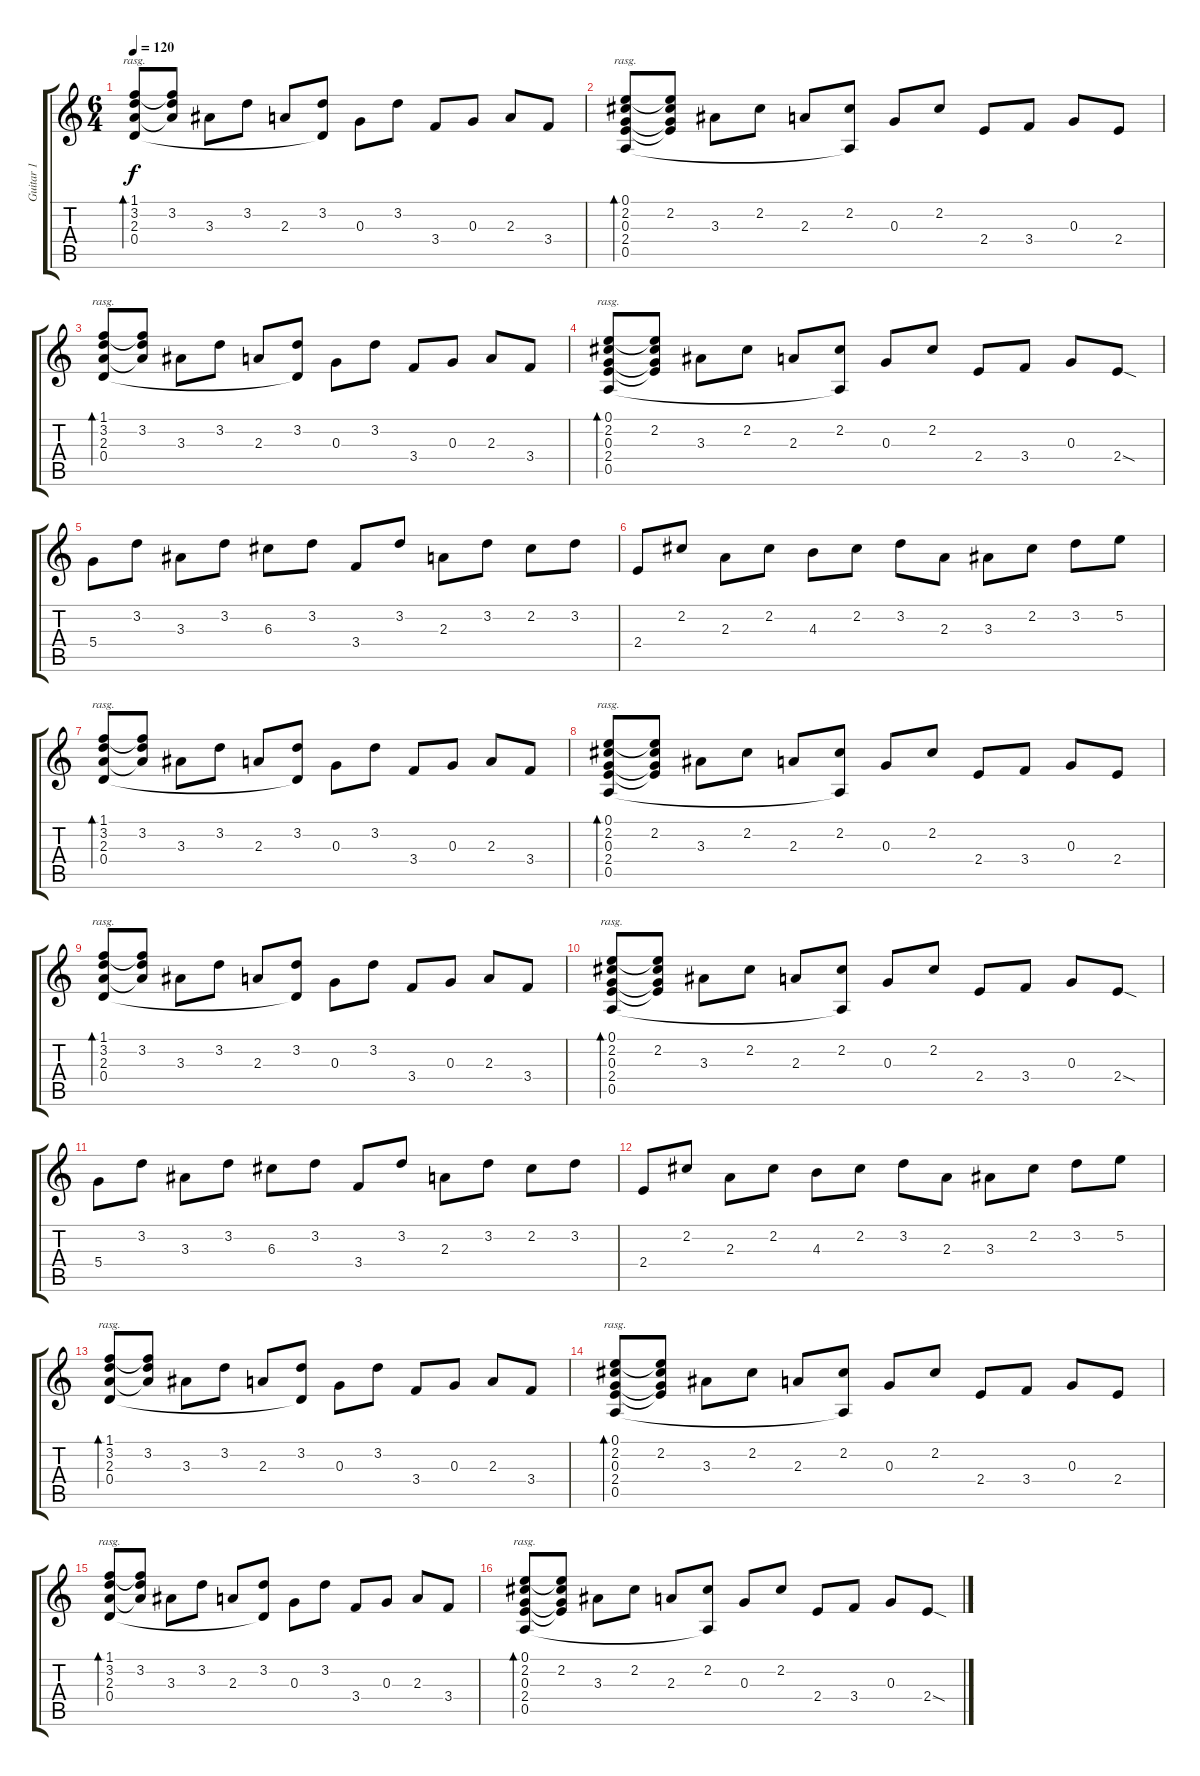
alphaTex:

\track ("Guitar 1" "Guitar 1") {instrument acousticguitarnylon}
\staff {score tabs}
\tuning (E4 B3 G3 D3 A2 E2) {hide}
\ts (6 4)
\tempo 120
\clef g2
\ks c
(1.1 3.2 2.3 0.4).8{bd 480 rasg ii dy f instrument acousticguitarnylon} (1.1{t} 3.2 2.3{t}).8 3.3.8 3.2.8 2.3.8 (3.2 0.4{t}).8 0.3.8 3.2.8 3.4.8 0.3.8 2.3.8 3.4.8 |
(0.1 2.2 0.3 2.4 0.5).8{bd 480 rasg ii} (0.1{t} 2.2 0.3{t} 2.4{t}).8 3.3.8 2.2.8 2.3.8 (2.2 0.5{t}).8 0.3.8 2.2.8 2.4.8 3.4.8 0.3.8 2.4.8 |
(1.1 3.2 2.3 0.4).8{bd 480 rasg ii} (1.1{t} 3.2 2.3{t}).8 3.3.8 3.2.8 2.3.8 (3.2 0.4{t}).8 0.3.8 3.2.8 3.4.8 0.3.8 2.3.8 3.4.8 |
(0.1 2.2 0.3 2.4 0.5).8{bd 480 rasg ii} (0.1{t} 2.2 0.3{t} 2.4{t}).8 3.3.8 2.2.8 2.3.8 (2.2 0.5{t}).8 0.3.8 2.2.8 2.4.8 3.4.8 0.3.8 2.4{sod}.8 |
5.4.8 3.2.8 3.3.8 3.2.8 6.3.8 3.2.8 3.4.8 3.2.8 2.3.8 3.2.8 2.2.8 3.2.8 |
2.4.8 2.2.8 2.3.8 2.2.8 4.3.8 2.2.8 3.2.8 2.3.8 3.3.8 2.2.8 3.2.8 5.2.8 |
(1.1 3.2 2.3 0.4).8{bd 480 rasg ii} (1.1{t} 3.2 2.3{t}).8 3.3.8 3.2.8 2.3.8 (3.2 0.4{t}).8 0.3.8 3.2.8 3.4.8 0.3.8 2.3.8 3.4.8 |
(0.1 2.2 0.3 2.4 0.5).8{bd 480 rasg ii} (0.1{t} 2.2 0.3{t} 2.4{t}).8 3.3.8 2.2.8 2.3.8 (2.2 0.5{t}).8 0.3.8 2.2.8 2.4.8 3.4.8 0.3.8 2.4.8 |
(1.1 3.2 2.3 0.4).8{bd 480 rasg ii} (1.1{t} 3.2 2.3{t}).8 3.3.8 3.2.8 2.3.8 (3.2 0.4{t}).8 0.3.8 3.2.8 3.4.8 0.3.8 2.3.8 3.4.8 |
(0.1 2.2 0.3 2.4 0.5).8{bd 480 rasg ii} (0.1{t} 2.2 0.3{t} 2.4{t}).8 3.3.8 2.2.8 2.3.8 (2.2 0.5{t}).8 0.3.8 2.2.8 2.4.8 3.4.8 0.3.8 2.4{sod}.8 |
5.4.8 3.2.8 3.3.8 3.2.8 6.3.8 3.2.8 3.4.8 3.2.8 2.3.8 3.2.8 2.2.8 3.2.8 |
2.4.8 2.2.8 2.3.8 2.2.8 4.3.8 2.2.8 3.2.8 2.3.8 3.3.8 2.2.8 3.2.8 5.2.8 |
(1.1 3.2 2.3 0.4).8{bd 480 rasg ii} (1.1{t} 3.2 2.3{t}).8 3.3.8 3.2.8 2.3.8 (3.2 0.4{t}).8 0.3.8 3.2.8 3.4.8 0.3.8 2.3.8 3.4.8 |
(0.1 2.2 0.3 2.4 0.5).8{bd 480 rasg ii} (0.1{t} 2.2 0.3{t} 2.4{t}).8 3.3.8 2.2.8 2.3.8 (2.2 0.5{t}).8 0.3.8 2.2.8 2.4.8 3.4.8 0.3.8 2.4.8 |
(1.1 3.2 2.3 0.4).8{bd 480 rasg ii} (1.1{t} 3.2 2.3{t}).8 3.3.8 3.2.8 2.3.8 (3.2 0.4{t}).8 0.3.8 3.2.8 3.4.8 0.3.8 2.3.8 3.4.8 |
(0.1 2.2 0.3 2.4 0.5).8{bd 480 rasg ii} (0.1{t} 2.2 0.3{t} 2.4{t}).8 3.3.8 2.2.8 2.3.8 (2.2 0.5{t}).8 0.3.8 2.2.8 2.4.8 3.4.8 0.3.8 2.4{sod}.8
